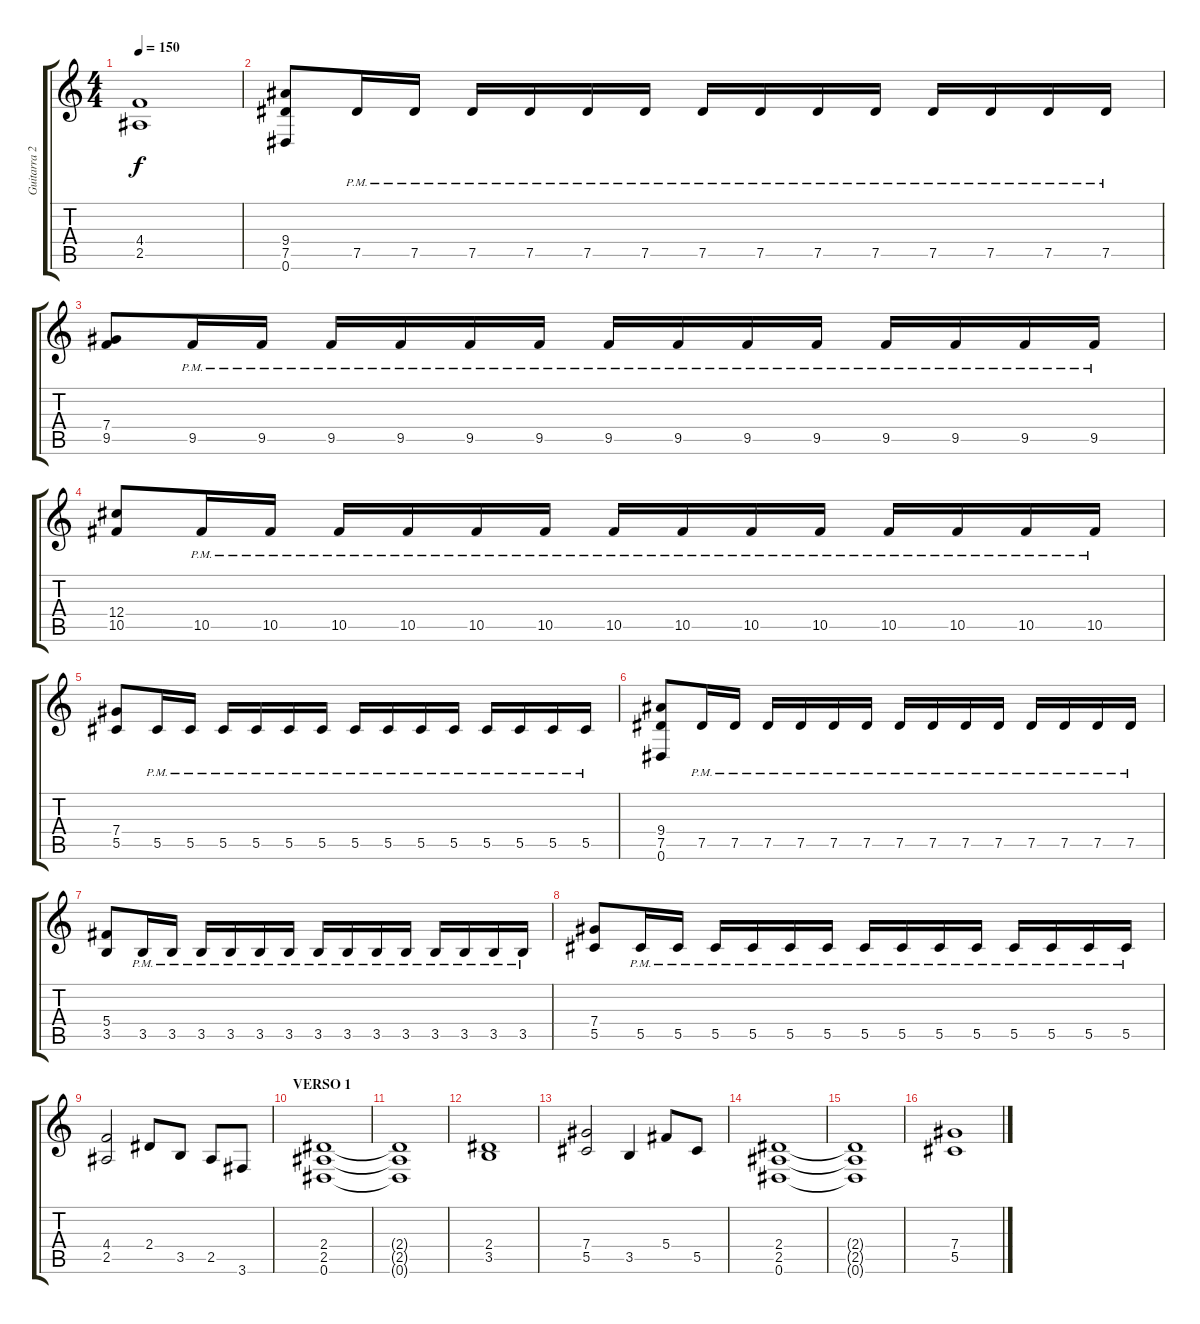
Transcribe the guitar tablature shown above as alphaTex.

\track ("Guitarra 2" "Guitarra 2") {instrument overdrivenguitar}
\staff {score tabs}
\tuning (Eb4 Bb3 Gb3 Db3 Ab2 Eb2) {hide}
\ts (4 4)
\tempo 150
\clef g2
\ks c
(4.4 2.5).1{dy f} |
(9.4 7.5 0.6).8 7.5{pm}.16 7.5{pm}.16 7.5{pm}.16 7.5{pm}.16 7.5{pm}.16 7.5{pm}.16 7.5{pm}.16 7.5{pm}.16 7.5{pm}.16 7.5{pm}.16 7.5{pm}.16 7.5{pm}.16 7.5{pm}.16 7.5{pm}.16 |
(7.4 9.5).8 9.5{pm}.16 9.5{pm}.16 9.5{pm}.16 9.5{pm}.16 9.5{pm}.16 9.5{pm}.16 9.5{pm}.16 9.5{pm}.16 9.5{pm}.16 9.5{pm}.16 9.5{pm}.16 9.5{pm}.16 9.5{pm}.16 9.5{pm}.16 |
(12.4 10.5).8 10.5{pm}.16 10.5{pm}.16 10.5{pm}.16 10.5{pm}.16 10.5{pm}.16 10.5{pm}.16 10.5{pm}.16 10.5{pm}.16 10.5{pm}.16 10.5{pm}.16 10.5{pm}.16 10.5{pm}.16 10.5{pm}.16 10.5{pm}.16 |
(7.4 5.5).8 5.5{pm}.16 5.5{pm}.16 5.5{pm}.16 5.5{pm}.16 5.5{pm}.16 5.5{pm}.16 5.5{pm}.16 5.5{pm}.16 5.5{pm}.16 5.5{pm}.16 5.5{pm}.16 5.5{pm}.16 5.5{pm}.16 5.5{pm}.16 |
(9.4 7.5 0.6).8 7.5{pm}.16 7.5{pm}.16 7.5{pm}.16 7.5{pm}.16 7.5{pm}.16 7.5{pm}.16 7.5{pm}.16 7.5{pm}.16 7.5{pm}.16 7.5{pm}.16 7.5{pm}.16 7.5{pm}.16 7.5{pm}.16 7.5{pm}.16 |
(5.4 3.5).8 3.5{pm}.16 3.5{pm}.16 3.5{pm}.16 3.5{pm}.16 3.5{pm}.16 3.5{pm}.16 3.5{pm}.16 3.5{pm}.16 3.5{pm}.16 3.5{pm}.16 3.5{pm}.16 3.5{pm}.16 3.5{pm}.16 3.5{pm}.16 |
(7.4 5.5).8 5.5{pm}.16 5.5{pm}.16 5.5{pm}.16 5.5{pm}.16 5.5{pm}.16 5.5{pm}.16 5.5{pm}.16 5.5{pm}.16 5.5{pm}.16 5.5{pm}.16 5.5{pm}.16 5.5{pm}.16 5.5{pm}.16 5.5{pm}.16 |
(4.4 2.5).2 2.4.8 3.5.8 2.5.8 3.6.8 |
\section ("" "VERSO 1")
(2.4 2.5 0.6).1 |
(2.4{t} 2.5{t} 0.6{t}).1 |
(2.4 3.5).1 |
(7.4 5.5).2 3.5.4 5.4.8 5.5.8 |
(2.4 2.5 0.6).1 |
(2.4{t} 2.5{t} 0.6{t}).1 |
(7.4 5.5).1
